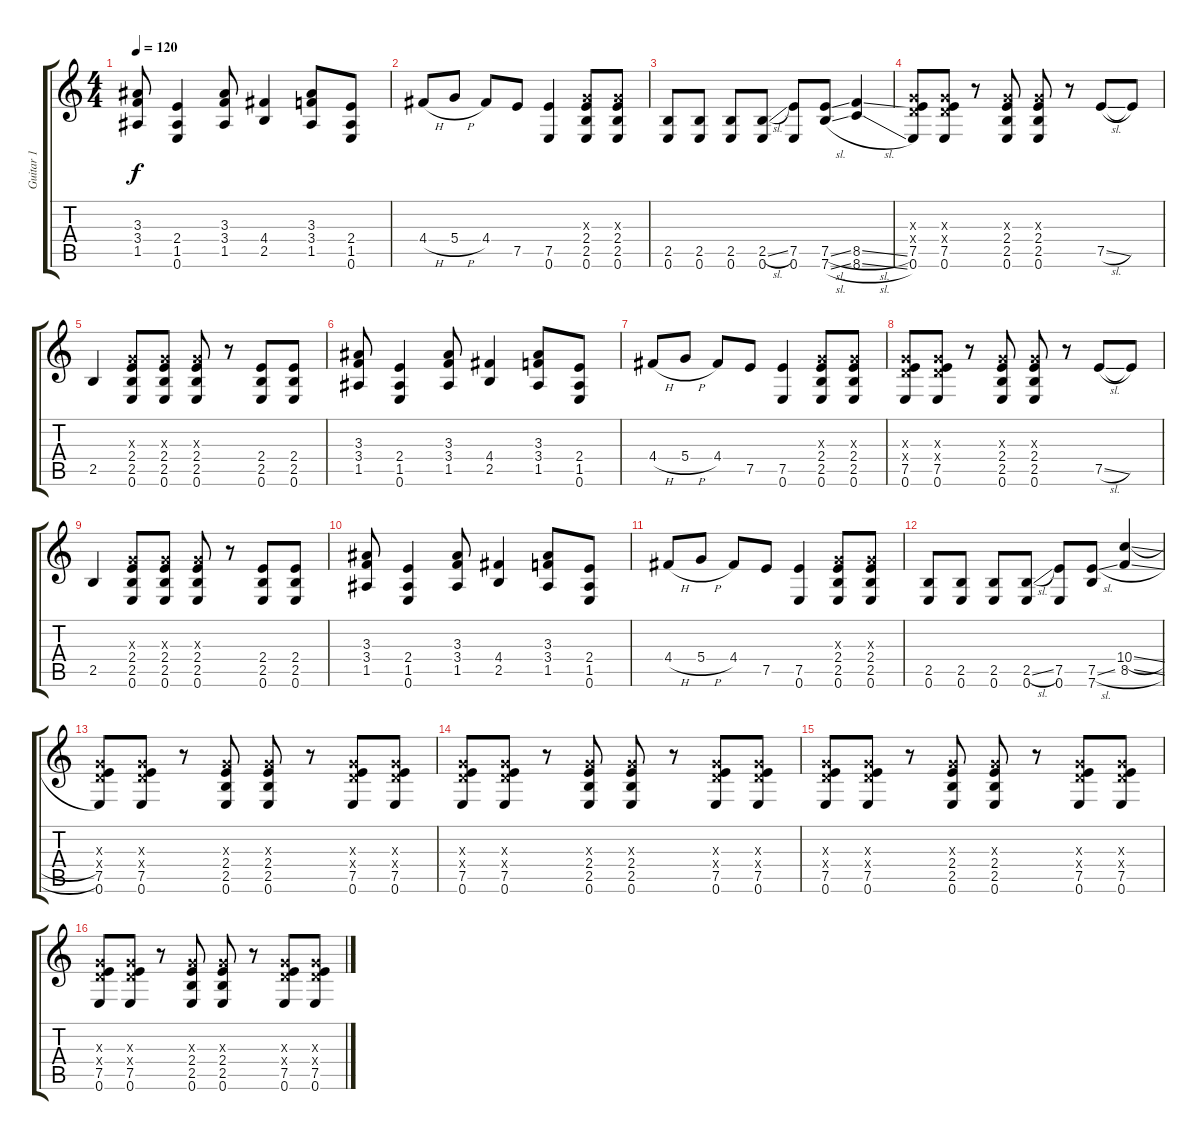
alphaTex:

\track ("Guitar 1" "Guitar 1") {instrument distortionguitar}
\staff {score tabs}
\tuning (E4 B3 G3 D3 A2 E2) {hide}
\ts (4 4)
\tempo 120
\clef g2
\ks c
(3.3 3.4 1.5).8{dy f} (2.4 1.5 0.6).4 (3.3 3.4 1.5).8 (4.4 2.5).4 (3.3 3.4 1.5).8 (2.4 1.5 0.6).8 |
4.4{h}.8 5.4{h}.8 4.4.8 7.5.8 (7.5 0.6).4 (0.3{x} 2.4 2.5 0.6).8 (0.3{x} 2.4 2.5 0.6).8 |
(2.5 0.6).8 (2.5 0.6).8 (2.5 0.6).8 (2.5{sl} 0.6).8 (7.5 0.6).8 (7.5{sl} 7.6{sl}).8 (8.5{sl} 8.6{sl}).4 |
(0.3{x} 0.4{x} 7.5 0.6).8 (0.3{x} 0.4{x} 7.5 0.6).8 r.8 (0.3{x} 2.4 2.5 0.6).8 (0.3{x} 2.4 2.5 0.6).8 r.8 7.5{sl}.8 7.5{t}.8 |
2.5.4 (0.3{x} 2.4 2.5 0.6).8 (0.3{x} 2.4 2.5 0.6).8 (0.3{x} 2.4 2.5 0.6).8 r.8 (2.4 2.5 0.6).8 (2.4 2.5 0.6).8 |
(3.3 3.4 1.5).8 (2.4 1.5 0.6).4 (3.3 3.4 1.5).8 (4.4 2.5).4 (3.3 3.4 1.5).8 (2.4 1.5 0.6).8 |
4.4{h}.8 5.4{h}.8 4.4.8 7.5.8 (7.5 0.6).4 (0.3{x} 2.4 2.5 0.6).8 (0.3{x} 2.4 2.5 0.6).8 |
(0.3{x} 0.4{x} 7.5 0.6).8 (0.3{x} 0.4{x} 7.5 0.6).8 r.8 (0.3{x} 2.4 2.5 0.6).8 (0.3{x} 2.4 2.5 0.6).8 r.8 7.5{sl}.8 7.5{t}.8 |
2.5.4 (0.3{x} 2.4 2.5 0.6).8 (0.3{x} 2.4 2.5 0.6).8 (0.3{x} 2.4 2.5 0.6).8 r.8 (2.4 2.5 0.6).8 (2.4 2.5 0.6).8 |
(3.3 3.4 1.5).8 (2.4 1.5 0.6).4 (3.3 3.4 1.5).8 (4.4 2.5).4 (3.3 3.4 1.5).8 (2.4 1.5 0.6).8 |
4.4{h}.8 5.4{h}.8 4.4.8 7.5.8 (7.5 0.6).4 (0.3{x} 2.4 2.5 0.6).8 (0.3{x} 2.4 2.5 0.6).8 |
(2.5 0.6).8 (2.5 0.6).8 (2.5 0.6).8 (2.5{sl} 0.6).8 (7.5 0.6).8 (7.5{sl} 7.6).8 (10.4{sl} 8.5{sl}).4 |
(0.3{x} 0.4{x} 7.5 0.6).8 (0.3{x} 0.4{x} 7.5 0.6).8 r.8 (0.3{x} 2.4 2.5 0.6).8 (0.3{x} 2.4 2.5 0.6).8 r.8 (0.3{x} 0.4{x} 7.5 0.6).8 (0.3{x} 0.4{x} 7.5 0.6).8 |
(0.3{x} 0.4{x} 7.5 0.6).8 (0.3{x} 0.4{x} 7.5 0.6).8 r.8 (0.3{x} 2.4 2.5 0.6).8 (0.3{x} 2.4 2.5 0.6).8 r.8 (0.3{x} 0.4{x} 7.5 0.6).8 (0.3{x} 0.4{x} 7.5 0.6).8 |
(0.3{x} 0.4{x} 7.5 0.6).8 (0.3{x} 0.4{x} 7.5 0.6).8 r.8 (0.3{x} 2.4 2.5 0.6).8 (0.3{x} 2.4 2.5 0.6).8 r.8 (0.3{x} 0.4{x} 7.5 0.6).8 (0.3{x} 0.4{x} 7.5 0.6).8 |
(0.3{x} 0.4{x} 7.5 0.6).8 (0.3{x} 0.4{x} 7.5 0.6).8 r.8 (0.3{x} 2.4 2.5 0.6).8 (0.3{x} 2.4 2.5 0.6).8 r.8 (0.3{x} 0.4{x} 7.5 0.6).8 (0.3{x} 0.4{x} 7.5 0.6).8
